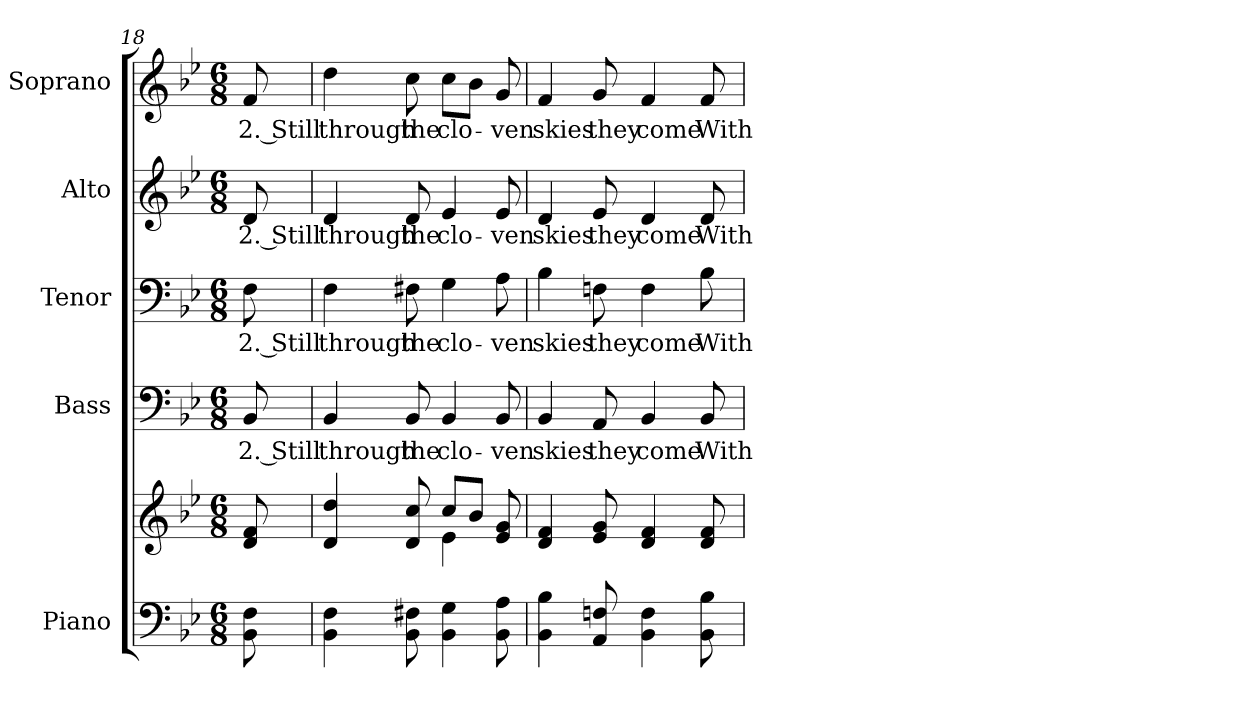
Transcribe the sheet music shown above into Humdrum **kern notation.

**kern	**kern	**kern	**text	**kern	**text	**kern	**text	**kern	**text
*part5	*part5	*part4	*part4	*part3	*part3	*part2	*part2	*part1	*part1
*staff6	*staff5	*staff4	*staff4	*staff3	*staff3	*staff2	*staff2	*staff1	*staff1
*I"Piano	*	*I"Bass	*	*I"Tenor	*	*I"Alto	*	*I"Soprano	*
*I'Pno.	*	*I'B.	*	*I'T.	*	*I'A.	*	*I'S.	*
*clefF4	*clefG2	*clefF4	*	*clefF4	*	*clefG2	*	*clefG2	*
*k[b-e-]	*k[b-e-]	*k[b-e-]	*	*k[b-e-]	*	*k[b-e-]	*	*k[b-e-]	*
*B-:	*B-:	*B-:	*	*B-:	*	*B-:	*	*B-:	*
*M6/8	*M6/8	*M6/8	*	*M6/8	*	*M6/8	*	*M6/8	*
=18	=18	=18	=18	=18	=18	=18	=18	=18	=18
!	!	!	!LO:LY:b:color=#000000	!	!	!	!	!	!
!	!	!	!	!	!LO:LY:b:color=#000000	!	!	!	!
!	!	!	!	!	!	!	!LO:LY:b:color=#000000	!	!
!	!	!	!	!	!	!	!	!	!LO:LY:b:color=#000000
8BB-i\ 8Fi	8di/ 8fi	8BB-i/	2. Still	8Fi\	2. Still	8di/	2. Still	8fi/	2. Still
=19	=19	=19	=19	=19	=19	=19	=19	=19	=19
*	*^	*	*	*	*	*	*	*	*
!	!	!	!	!LO:LY:b:color=#000000	!	!	!	!	!	!
!	!	!	!	!	!	!LO:LY:b:color=#000000	!	!	!	!
!	!	!	!	!	!	!	!	!LO:LY:b:color=#000000	!	!
!	!	!	!	!	!	!	!	!	!	!LO:LY:b:color=#000000
4BB-i\ 4Fi	4di/ 4ddi	4.ryy	4BB-i/	through	4Fi\	through	4di/	through	4ddi\	through
!	!	!	!	!LO:LY:b:color=#000000	!	!	!	!	!	!
!	!	!	!	!	!	!LO:LY:b:color=#000000	!	!	!	!
!	!	!	!	!	!	!	!	!LO:LY:b:color=#000000	!	!
!	!	!	!	!	!	!	!	!	!	!LO:LY:b:color=#000000
8BB-i\ 8F#Xi	8di/ 8cci	.	8BB-i/	the	8F#Xi\	the	8di/	the	8cci\	the
!	!	!	!	!LO:LY:b:color=#000000	!	!	!	!	!	!
!	!	!	!	!	!	!LO:LY:b:color=#000000	!	!	!	!
!	!	!	!	!	!	!	!	!LO:LY:b:color=#000000	!	!
!	!	!	!	!	!	!	!	!	!	!LO:LY:b:color=#000000
4BB-i\ 4Gi	8cci/L	4e-i\	4BB-i/	clo-	4Gi\	clo-	4e-i/	clo-	8cci\L	clo-
.	8b-i/J	.	.	.	.	.	.	.	8b-i\J	.
!	!	!	!	!LO:LY:b:color=#000000	!	!	!	!	!	!
!	!	!	!	!	!	!LO:LY:b:color=#000000	!	!	!	!
!	!	!	!	!	!	!	!	!LO:LY:b:color=#000000	!	!
!	!	!	!	!	!	!	!	!	!	!LO:LY:b:color=#000000
8BB-i\ 8Ai	8e-i/ 8gi	8ryy	8BB-i/	-ven	8Ai\	-ven	8e-i/	-ven	8gi/	-ven
*	*v	*v	*	*	*	*	*	*	*	*
=20	=20	=20	=20	=20	=20	=20	=20	=20	=20
*	*^	*	*	*	*	*	*	*	*
!	!	!	!	!LO:LY:b:color=#000000	!	!	!	!	!	!
*	*v	*v	*	*	*	*	*	*	*	*
*	*^	*	*	*	*	*	*	*	*
!	!	!	!	!	!	!LO:LY:b:color=#000000	!	!	!	!
*	*v	*v	*	*	*	*	*	*	*	*
*	*^	*	*	*	*	*	*	*	*
!	!	!	!	!	!	!	!	!LO:LY:b:color=#000000	!	!
*	*v	*v	*	*	*	*	*	*	*	*
*	*^	*	*	*	*	*	*	*	*
!	!	!	!	!	!	!	!	!	!	!LO:LY:b:color=#000000
*	*v	*v	*	*	*	*	*	*	*	*
4BB-i\ 4B-i	4di/ 4fi	4BB-i/	skies	4B-i\	skies	4di/	skies	4fi/	skies
!	!	!	!LO:LY:b:color=#000000	!	!	!	!	!	!
!	!	!	!	!	!LO:LY:b:color=#000000	!	!	!	!
!	!	!	!	!	!	!	!LO:LY:b:color=#000000	!	!
!	!	!	!	!	!	!	!	!	!LO:LY:b:color=#000000
8AAi/ 8Fni	8e-i/ 8gi	8AAi/	they	8Fni\	they	8e-i/	they	8gi/	they
!	!	!	!LO:LY:b:color=#000000	!	!	!	!	!	!
!	!	!	!	!	!LO:LY:b:color=#000000	!	!	!	!
!	!	!	!	!	!	!	!LO:LY:b:color=#000000	!	!
!	!	!	!	!	!	!	!	!	!LO:LY:b:color=#000000
4BB-i\ 4Fi	4di/ 4fi	4BB-i/	come	4Fi\	come	4di/	come	4fi/	come
!	!	!	!LO:LY:b:color=#000000	!	!	!	!	!	!
!	!	!	!	!	!LO:LY:b:color=#000000	!	!	!	!
!	!	!	!	!	!	!	!LO:LY:b:color=#000000	!	!
!	!	!	!	!	!	!	!	!	!LO:LY:b:color=#000000
8BB-i\ 8B-i	8di/ 8fi	8BB-i/	With	8B-i\	With	8di/	With	8fi/	With
=	=	=	=	=	=	=	=	=	=
*-	*-	*-	*-	*-	*-	*-	*-	*-	*-
